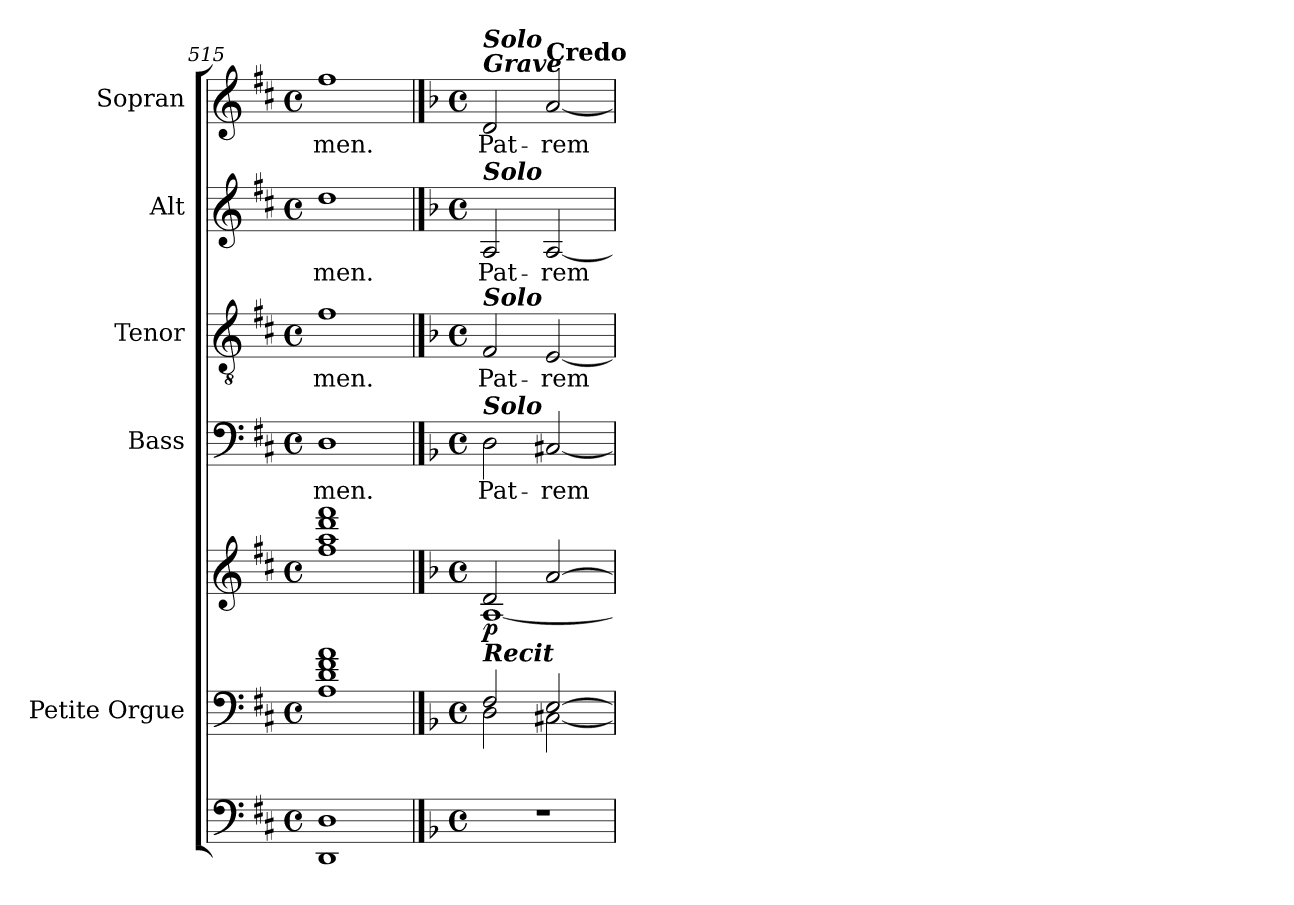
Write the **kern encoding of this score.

**kern	**kern	**kern	**dynam	**kern	**text	**kern	**text	**kern	**text	**kern	**text
*part6	*part5	*part5	*part5	*part4	*part4	*part3	*part3	*part2	*part2	*part1	*part1
*staff7	*staff6	*staff5	*staff5/6	*staff4	*staff4	*staff3	*staff3	*staff2	*staff2	*staff1	*staff1
*	*I"Petite Orgue	*	*	*I"Bass	*	*I"Tenor	*	*I"Alt	*	*I"Sopran	*
*	*I'Org. 1	*	*	*I'B.	*	*I'T.	*	*I'A.	*	*I'S.	*
*clefF4	*clefF4	*clefG2	*	*clefF4	*	*clefGv2	*	*clefG2	*	*clefG2	*
*k[f#c#]	*k[f#c#]	*k[f#c#]	*	*k[f#c#]	*	*k[f#c#]	*	*k[f#c#]	*	*k[f#c#]	*
*D:	*D:	*D:	*	*D:	*	*D:	*	*D:	*	*D:	*
*M4/4	*M4/4	*M4/4	*	*M4/4	*	*M4/4	*	*M4/4	*	*M4/4	*
*met(c)	*met(c)	*met(c)	*	*met(c)	*	*met(c)	*	*met(c)	*	*met(c)	*
=515	=515	=515	=515	=515	=515	=515	=515	=515	=515	=515	=515
!	!	!	!	!	!LO:LY:b	!	!LO:LY:b	!	!LO:LY:b	!	!LO:LY:b
1DD 1D	1A 1d 1f# 1a	1ff# 1aa 1ddd 1fff#	.	1D	-men.	1f#	-men.	1dd	-men.	1ff#	-men.
!!LO:PB:g=z
==516	==516	==516	==516	==516	==516	==516	==516	==516	==516	==516	==516
*k[b-]	*k[b-]	*k[b-]	*	*k[b-]	*	*k[b-]	*	*k[b-]	*	*k[b-]	*
*F:	*F:	*F:	*	*F:	*	*F:	*	*F:	*	*F:	*
*M4/4	*M4/4	*M4/4	*	*M4/4	*	*M4/4	*	*M4/4	*	*M4/4	*
*met(c)	*met(c)	*met(c)	*	*met(c)	*	*met(c)	*	*met(c)	*	*met(c)	*
*	*^	*^	*	*	*	*	*	*	*	*	*
!	!	!	!	!	!	!	!	!	!	!	!	!LO:TX:a:Bi:t=Grave	!
!	!	!	!	!	!	!	!	!	!	!	!	!LO:TX:a:Bi:t=Solo	!
!	!	!	!	!	!	!	!	!	!	!LO:TX:a:Bi:t=Solo	!	!	!
!	!	!	!	!	!	!	!	!LO:TX:a:Bi:t=Solo	!	!	!	!	!
!	!	!	!	!	!	!LO:TX:a:Bi:t=Solo	!	!	!	!	!	!	!
!	!	!	!LO:TX:b:Bi:t=Recit	!	!	!	!	!	!	!	!	!	!
!	!	!	!	!	!LO:DY:b	!	!LO:LY:b	!	!LO:LY:b	!	!LO:LY:b	!	!LO:LY:b
1r	2F/	2D\	2d/	[<1A	p	2D\	Pat-	2F/	Pat-	2A/	Pat-	2d/	Pat-
!	!	!	!	!	!	!	!	!	!	!	!	!LO:TX:a:B:t=Credo	!
!	!	!	!	!	!	!	!LO:LY:b	!	!LO:LY:b	!	!LO:LY:b	!	!LO:LY:b
.	[>2E/	[<2C#X\	[>2a/	.	.	[2C#X/	-rem	[2E/	-rem	[2A/	-rem	[2a/	-rem
*	*v	*v	*	*	*	*	*	*	*	*	*	*	*
*	*	*v	*v	*	*	*	*	*	*	*	*	*
=	=	=	=	=	=	=	=	=	=	=	=
*-	*-	*-	*-	*-	*-	*-	*-	*-	*-	*-	*-
